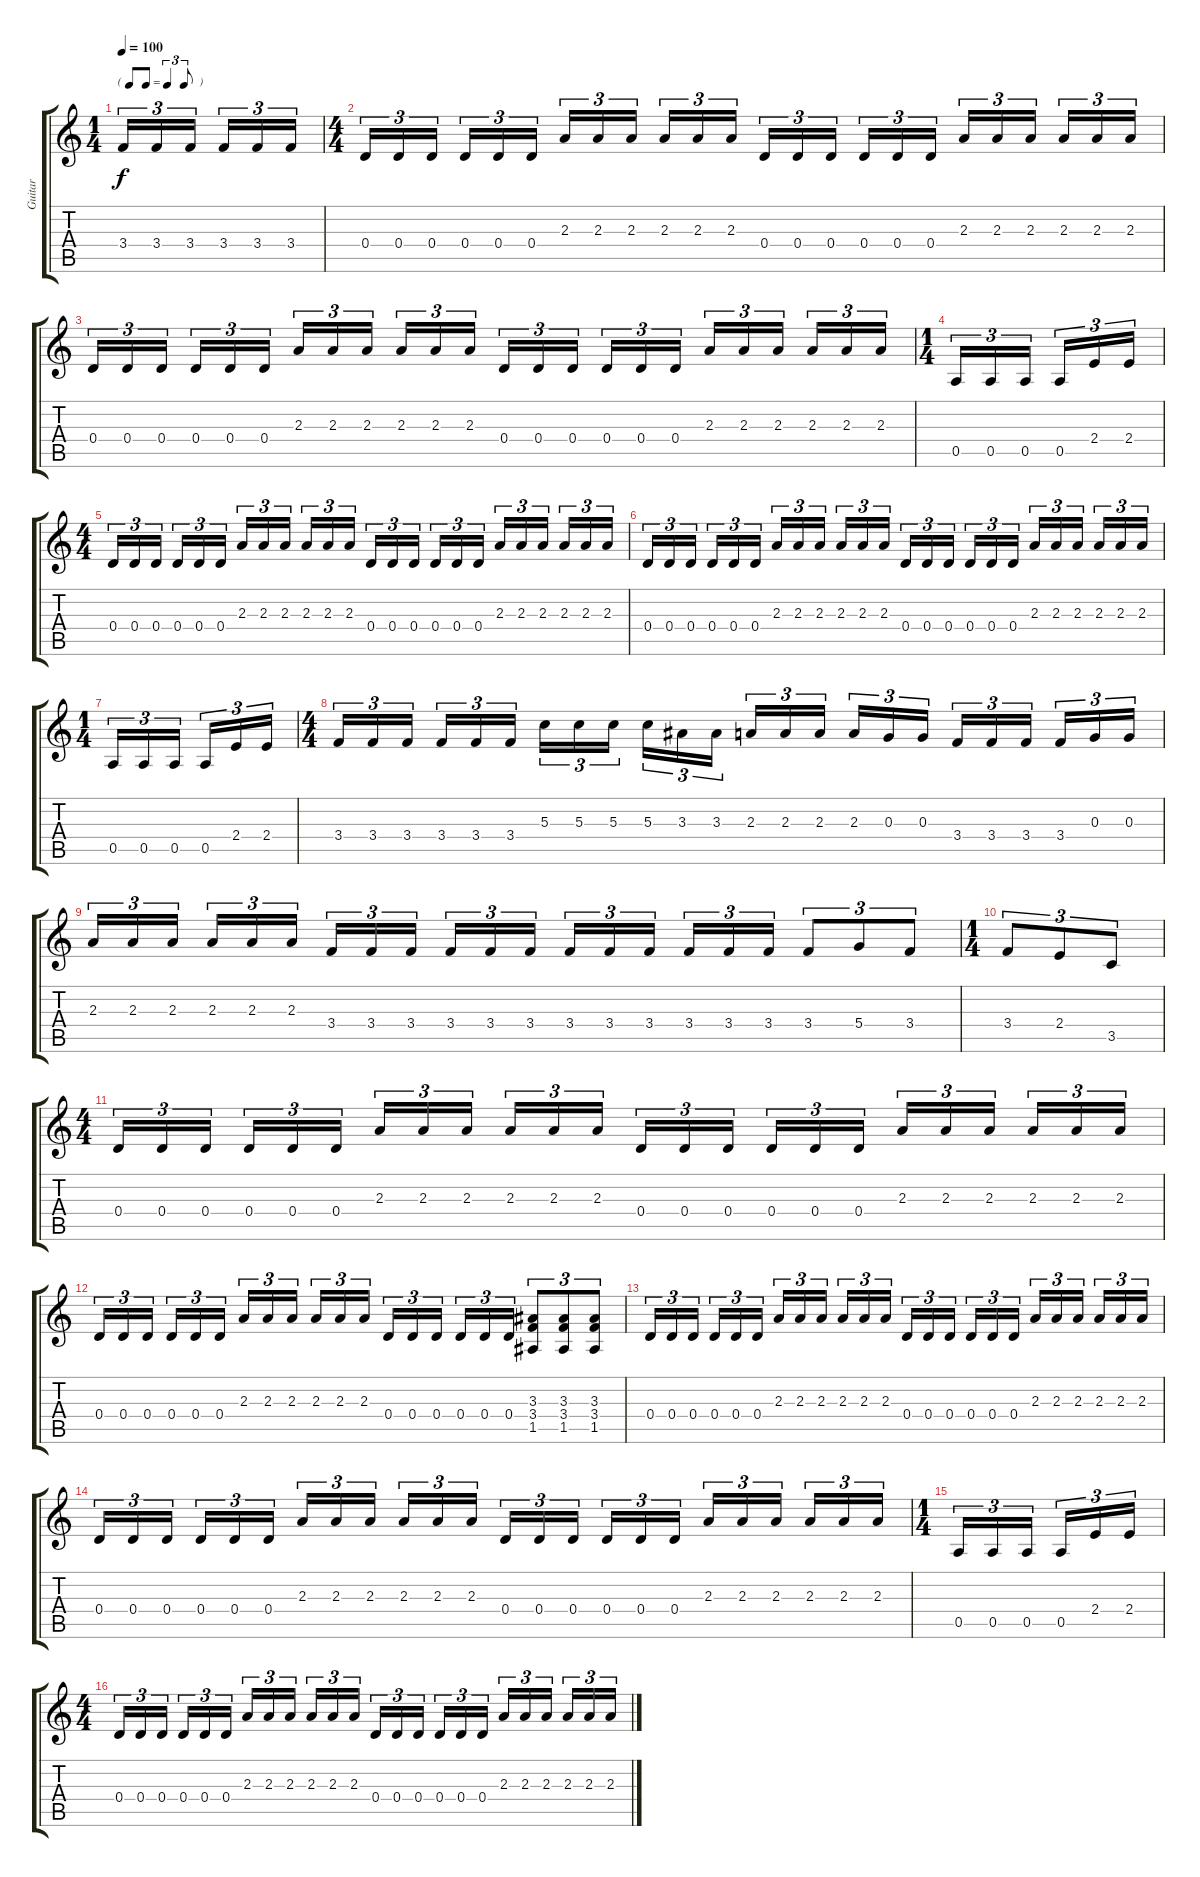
\track ("Guitar" "Guitar") {instrument distortionguitar}
\staff {score tabs}
\tuning (E4 B3 G3 D3 A2 D2) {hide}
\ts (1 4)
\tf triplet8th
\tempo 100
\clef g2
\ks c
3.4.16{tu (3 2) dy f} 3.4.16{tu (3 2)} 3.4.16{tu (3 2) beam splitsecondary} 3.4.16{tu (3 2)} 3.4.16{tu (3 2)} 3.4.16{tu (3 2)} |
\ts (4 4)
0.4.16{tu (3 2)} 0.4.16{tu (3 2)} 0.4.16{tu (3 2) beam splitsecondary} 0.4.16{tu (3 2)} 0.4.16{tu (3 2)} 0.4.16{tu (3 2)} 2.3.16{tu (3 2)} 2.3.16{tu (3 2)} 2.3.16{tu (3 2) beam splitsecondary} 2.3.16{tu (3 2)} 2.3.16{tu (3 2)} 2.3.16{tu (3 2)} 0.4.16{tu (3 2)} 0.4.16{tu (3 2)} 0.4.16{tu (3 2) beam splitsecondary} 0.4.16{tu (3 2)} 0.4.16{tu (3 2)} 0.4.16{tu (3 2)} 2.3.16{tu (3 2)} 2.3.16{tu (3 2)} 2.3.16{tu (3 2) beam splitsecondary} 2.3.16{tu (3 2)} 2.3.16{tu (3 2)} 2.3.16{tu (3 2)} |
0.4.16{tu (3 2)} 0.4.16{tu (3 2)} 0.4.16{tu (3 2) beam splitsecondary} 0.4.16{tu (3 2)} 0.4.16{tu (3 2)} 0.4.16{tu (3 2)} 2.3.16{tu (3 2)} 2.3.16{tu (3 2)} 2.3.16{tu (3 2) beam splitsecondary} 2.3.16{tu (3 2)} 2.3.16{tu (3 2)} 2.3.16{tu (3 2)} 0.4.16{tu (3 2)} 0.4.16{tu (3 2)} 0.4.16{tu (3 2) beam splitsecondary} 0.4.16{tu (3 2)} 0.4.16{tu (3 2)} 0.4.16{tu (3 2)} 2.3.16{tu (3 2)} 2.3.16{tu (3 2)} 2.3.16{tu (3 2) beam splitsecondary} 2.3.16{tu (3 2)} 2.3.16{tu (3 2)} 2.3.16{tu (3 2)} |
\ts (1 4)
0.5.16{tu (3 2)} 0.5.16{tu (3 2)} 0.5.16{tu (3 2) beam splitsecondary} 0.5.16{tu (3 2)} 2.4.16{tu (3 2)} 2.4.16{tu (3 2)} |
\ts (4 4)
0.4.16{tu (3 2)} 0.4.16{tu (3 2)} 0.4.16{tu (3 2) beam splitsecondary} 0.4.16{tu (3 2)} 0.4.16{tu (3 2)} 0.4.16{tu (3 2)} 2.3.16{tu (3 2)} 2.3.16{tu (3 2)} 2.3.16{tu (3 2) beam splitsecondary} 2.3.16{tu (3 2)} 2.3.16{tu (3 2)} 2.3.16{tu (3 2)} 0.4.16{tu (3 2)} 0.4.16{tu (3 2)} 0.4.16{tu (3 2) beam splitsecondary} 0.4.16{tu (3 2)} 0.4.16{tu (3 2)} 0.4.16{tu (3 2)} 2.3.16{tu (3 2)} 2.3.16{tu (3 2)} 2.3.16{tu (3 2) beam splitsecondary} 2.3.16{tu (3 2)} 2.3.16{tu (3 2)} 2.3.16{tu (3 2)} |
0.4.16{tu (3 2)} 0.4.16{tu (3 2)} 0.4.16{tu (3 2) beam splitsecondary} 0.4.16{tu (3 2)} 0.4.16{tu (3 2)} 0.4.16{tu (3 2)} 2.3.16{tu (3 2)} 2.3.16{tu (3 2)} 2.3.16{tu (3 2) beam splitsecondary} 2.3.16{tu (3 2)} 2.3.16{tu (3 2)} 2.3.16{tu (3 2)} 0.4.16{tu (3 2)} 0.4.16{tu (3 2)} 0.4.16{tu (3 2) beam splitsecondary} 0.4.16{tu (3 2)} 0.4.16{tu (3 2)} 0.4.16{tu (3 2)} 2.3.16{tu (3 2)} 2.3.16{tu (3 2)} 2.3.16{tu (3 2) beam splitsecondary} 2.3.16{tu (3 2)} 2.3.16{tu (3 2)} 2.3.16{tu (3 2)} |
\ts (1 4)
0.5.16{tu (3 2)} 0.5.16{tu (3 2)} 0.5.16{tu (3 2) beam splitsecondary} 0.5.16{tu (3 2)} 2.4.16{tu (3 2)} 2.4.16{tu (3 2)} |
\ts (4 4)
3.4.16{tu (3 2)} 3.4.16{tu (3 2)} 3.4.16{tu (3 2) beam splitsecondary} 3.4.16{tu (3 2)} 3.4.16{tu (3 2)} 3.4.16{tu (3 2)} 5.3.16{tu (3 2)} 5.3.16{tu (3 2)} 5.3.16{tu (3 2) beam splitsecondary} 5.3.16{tu (3 2)} 3.3.16{tu (3 2)} 3.3.16{tu (3 2)} 2.3.16{tu (3 2)} 2.3.16{tu (3 2)} 2.3.16{tu (3 2) beam splitsecondary} 2.3.16{tu (3 2)} 0.3.16{tu (3 2)} 0.3.16{tu (3 2)} 3.4.16{tu (3 2)} 3.4.16{tu (3 2)} 3.4.16{tu (3 2) beam splitsecondary} 3.4.16{tu (3 2)} 0.3.16{tu (3 2)} 0.3.16{tu (3 2)} |
2.3.16{tu (3 2)} 2.3.16{tu (3 2)} 2.3.16{tu (3 2) beam splitsecondary} 2.3.16{tu (3 2)} 2.3.16{tu (3 2)} 2.3.16{tu (3 2)} 3.4.16{tu (3 2)} 3.4.16{tu (3 2)} 3.4.16{tu (3 2) beam splitsecondary} 3.4.16{tu (3 2)} 3.4.16{tu (3 2)} 3.4.16{tu (3 2)} 3.4.16{tu (3 2)} 3.4.16{tu (3 2)} 3.4.16{tu (3 2) beam splitsecondary} 3.4.16{tu (3 2)} 3.4.16{tu (3 2)} 3.4.16{tu (3 2)} 3.4.8{tu (3 2)} 5.4.8{tu (3 2)} 3.4.8{tu (3 2)} |
\ts (1 4)
3.4.8{tu (3 2)} 2.4.8{tu (3 2)} 3.5.8{tu (3 2)} |
\ts (4 4)
0.4.16{tu (3 2)} 0.4.16{tu (3 2)} 0.4.16{tu (3 2) beam splitsecondary} 0.4.16{tu (3 2)} 0.4.16{tu (3 2)} 0.4.16{tu (3 2)} 2.3.16{tu (3 2)} 2.3.16{tu (3 2)} 2.3.16{tu (3 2) beam splitsecondary} 2.3.16{tu (3 2)} 2.3.16{tu (3 2)} 2.3.16{tu (3 2)} 0.4.16{tu (3 2)} 0.4.16{tu (3 2)} 0.4.16{tu (3 2) beam splitsecondary} 0.4.16{tu (3 2)} 0.4.16{tu (3 2)} 0.4.16{tu (3 2)} 2.3.16{tu (3 2)} 2.3.16{tu (3 2)} 2.3.16{tu (3 2) beam splitsecondary} 2.3.16{tu (3 2)} 2.3.16{tu (3 2)} 2.3.16{tu (3 2)} |
0.4.16{tu (3 2)} 0.4.16{tu (3 2)} 0.4.16{tu (3 2) beam splitsecondary} 0.4.16{tu (3 2)} 0.4.16{tu (3 2)} 0.4.16{tu (3 2)} 2.3.16{tu (3 2)} 2.3.16{tu (3 2)} 2.3.16{tu (3 2) beam splitsecondary} 2.3.16{tu (3 2)} 2.3.16{tu (3 2)} 2.3.16{tu (3 2)} 0.4.16{tu (3 2)} 0.4.16{tu (3 2)} 0.4.16{tu (3 2) beam splitsecondary} 0.4.16{tu (3 2)} 0.4.16{tu (3 2)} 0.4.16{tu (3 2)} (3.3 3.4 1.5).8{tu (3 2)} (3.3 3.4 1.5).8{tu (3 2)} (3.3 3.4 1.5).8{tu (3 2)} |
0.4.16{tu (3 2)} 0.4.16{tu (3 2)} 0.4.16{tu (3 2) beam splitsecondary} 0.4.16{tu (3 2)} 0.4.16{tu (3 2)} 0.4.16{tu (3 2)} 2.3.16{tu (3 2)} 2.3.16{tu (3 2)} 2.3.16{tu (3 2) beam splitsecondary} 2.3.16{tu (3 2)} 2.3.16{tu (3 2)} 2.3.16{tu (3 2)} 0.4.16{tu (3 2)} 0.4.16{tu (3 2)} 0.4.16{tu (3 2) beam splitsecondary} 0.4.16{tu (3 2)} 0.4.16{tu (3 2)} 0.4.16{tu (3 2)} 2.3.16{tu (3 2)} 2.3.16{tu (3 2)} 2.3.16{tu (3 2) beam splitsecondary} 2.3.16{tu (3 2)} 2.3.16{tu (3 2)} 2.3.16{tu (3 2)} |
0.4.16{tu (3 2)} 0.4.16{tu (3 2)} 0.4.16{tu (3 2) beam splitsecondary} 0.4.16{tu (3 2)} 0.4.16{tu (3 2)} 0.4.16{tu (3 2)} 2.3.16{tu (3 2)} 2.3.16{tu (3 2)} 2.3.16{tu (3 2) beam splitsecondary} 2.3.16{tu (3 2)} 2.3.16{tu (3 2)} 2.3.16{tu (3 2)} 0.4.16{tu (3 2)} 0.4.16{tu (3 2)} 0.4.16{tu (3 2) beam splitsecondary} 0.4.16{tu (3 2)} 0.4.16{tu (3 2)} 0.4.16{tu (3 2)} 2.3.16{tu (3 2)} 2.3.16{tu (3 2)} 2.3.16{tu (3 2) beam splitsecondary} 2.3.16{tu (3 2)} 2.3.16{tu (3 2)} 2.3.16{tu (3 2)} |
\ts (1 4)
0.5.16{tu (3 2)} 0.5.16{tu (3 2)} 0.5.16{tu (3 2) beam splitsecondary} 0.5.16{tu (3 2)} 2.4.16{tu (3 2)} 2.4.16{tu (3 2)} |
\ts (4 4)
0.4.16{tu (3 2)} 0.4.16{tu (3 2)} 0.4.16{tu (3 2) beam splitsecondary} 0.4.16{tu (3 2)} 0.4.16{tu (3 2)} 0.4.16{tu (3 2)} 2.3.16{tu (3 2)} 2.3.16{tu (3 2)} 2.3.16{tu (3 2) beam splitsecondary} 2.3.16{tu (3 2)} 2.3.16{tu (3 2)} 2.3.16{tu (3 2)} 0.4.16{tu (3 2)} 0.4.16{tu (3 2)} 0.4.16{tu (3 2) beam splitsecondary} 0.4.16{tu (3 2)} 0.4.16{tu (3 2)} 0.4.16{tu (3 2)} 2.3.16{tu (3 2)} 2.3.16{tu (3 2)} 2.3.16{tu (3 2) beam splitsecondary} 2.3.16{tu (3 2)} 2.3.16{tu (3 2)} 2.3.16{tu (3 2)}
